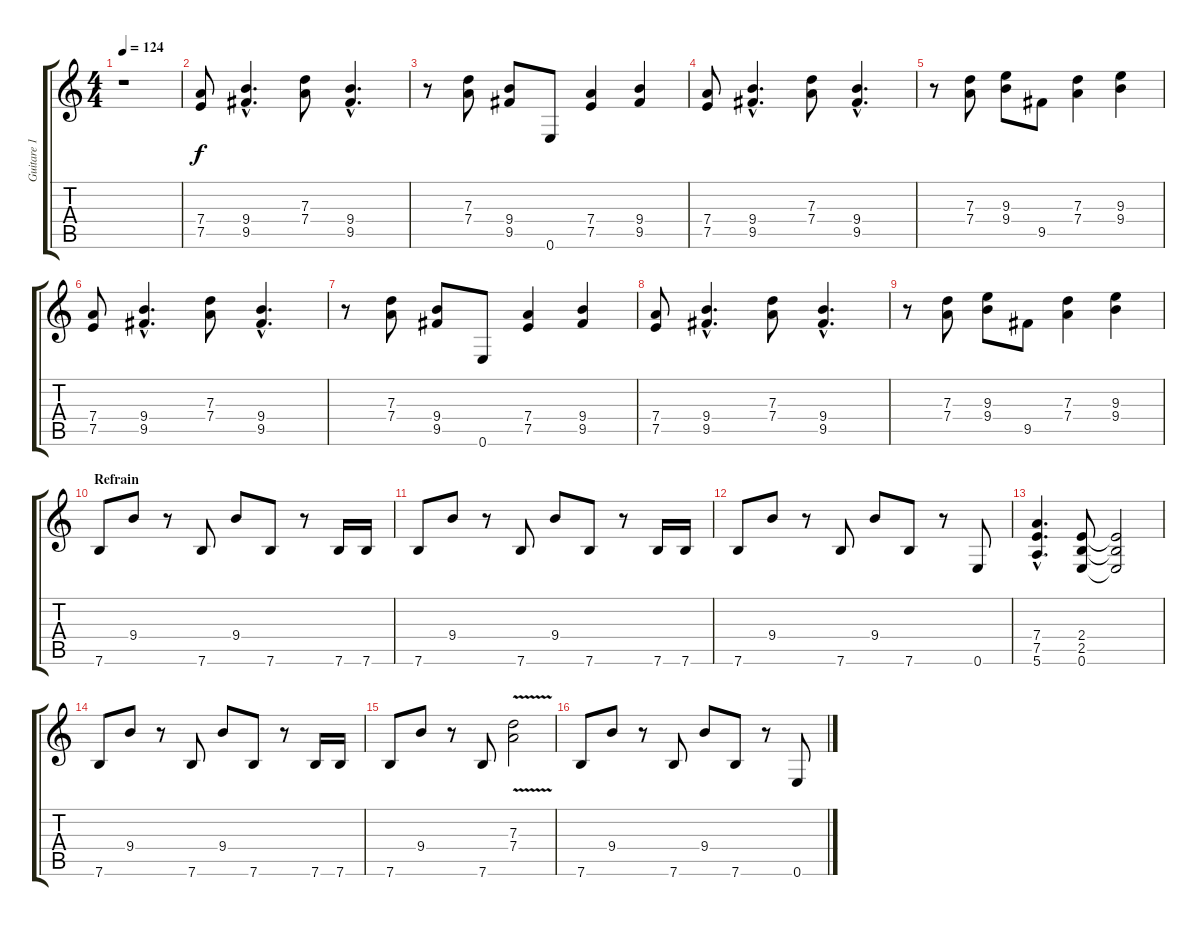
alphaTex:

\track ("Guitare 1" "Guitare 1") {instrument distortionguitar}
\staff {score tabs}
\tuning (E4 B3 G3 D3 A2 E2) {hide}
\ts (4 4)
\tempo 124
\clef g2
\ks c
r.1{dy f} |
(7.4 7.5).8 (9.4{hac} 9.5{hac}).4{d} (7.3 7.4).8 (9.4{hac} 9.5{hac}).4{d} |
r.8 (7.3 7.4).8 (9.4 9.5).8 0.6.8 (7.4 7.5).4 (9.4 9.5).4 |
(7.4 7.5).8 (9.4{hac} 9.5{hac}).4{d} (7.3 7.4).8 (9.4{hac} 9.5{hac}).4{d} |
r.8 (7.3 7.4).8 (9.3 9.4).8 9.5.8 (7.3 7.4).4 (9.3 9.4).4 |
(7.4 7.5).8 (9.4{hac} 9.5{hac}).4{d} (7.3 7.4).8 (9.4{hac} 9.5{hac}).4{d} |
r.8 (7.3 7.4).8 (9.4 9.5).8 0.6.8 (7.4 7.5).4 (9.4 9.5).4 |
(7.4 7.5).8 (9.4{hac} 9.5{hac}).4{d} (7.3 7.4).8 (9.4{hac} 9.5{hac}).4{d} |
r.8 (7.3 7.4).8 (9.3 9.4).8 9.5.8 (7.3 7.4).4 (9.3 9.4).4 |
\section ("" "Refrain")
7.6.8 9.4.8 r.8 7.6.8 9.4.8 7.6.8 r.8 7.6.16 7.6.16 |
7.6.8 9.4.8 r.8 7.6.8 9.4.8 7.6.8 r.8 7.6.16 7.6.16 |
7.6.8 9.4.8 r.8 7.6.8 9.4.8 7.6.8 r.8 0.6.8 |
(7.4{hac} 7.5{hac} 5.6{hac}).4{d} (2.4 2.5 0.6).8 (2.4{t} 2.5{t} 0.6{t}).2 |
7.6.8 9.4.8 r.8 7.6.8 9.4.8 7.6.8 r.8 7.6.16 7.6.16 |
7.6.8 9.4.8 r.8 7.6.8 (7.3{v} 7.4).2 |
7.6.8 9.4.8 r.8 7.6.8 9.4.8 7.6.8 r.8 0.6.8
